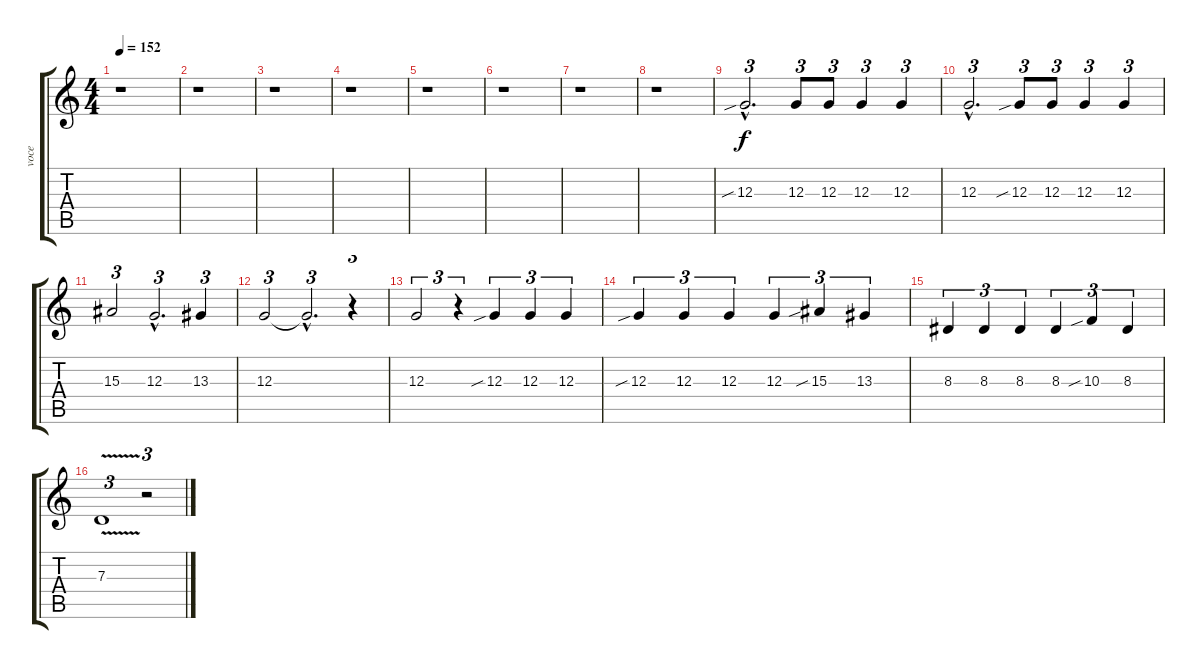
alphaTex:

\track ("voce" "voce") {instrument flute}
\staff {score tabs}
\tuning (E4 B3 G3 D3 A2 E2) {hide}
\ts (4 4)
\tempo 152
\clef g2
\ks c
r.1{dy mf} |
r.1 |
r.1 |
r.1 |
r.1 |
r.1 |
r.1 |
r.1 |
12.3{sib hac}.2{d tu (3 2) dy f} 12.3.8{tu (3 2)} 12.3.8{tu (3 2)} 12.3.4{tu (3 2)} 12.3.4{tu (3 2)} |
12.3{hac}.2{d tu (3 2)} 12.3{sib}.8{tu (3 2)} 12.3.8{tu (3 2)} 12.3.4{tu (3 2)} 12.3.4{tu (3 2)} |
15.3.2{tu (3 2)} 12.3{hac}.2{d tu (3 2)} 13.3.4{tu (3 2)} |
12.3.2{tu (3 2)} 12.3{hac t}.2{d tu (3 2)} r.4{tu (3 2)} |
12.3.2{tu (3 2)} r.4{tu (3 2)} 12.3{sib}.4{tu (3 2)} 12.3.4{tu (3 2)} 12.3.4{tu (3 2)} |
12.3{sib}.4{tu (3 2)} 12.3.4{tu (3 2)} 12.3.4{tu (3 2)} 12.3.4{tu (3 2)} 15.3{sib}.4{tu (3 2)} 13.3.4{tu (3 2)} |
8.3.4{tu (3 2)} 8.3.4{tu (3 2)} 8.3.4{tu (3 2)} 8.3.4{tu (3 2)} 10.3{sib}.4{tu (3 2)} 8.3.4{tu (3 2)} |
7.3{v}.1{tu (3 2)} r.2{tu (3 2)}
